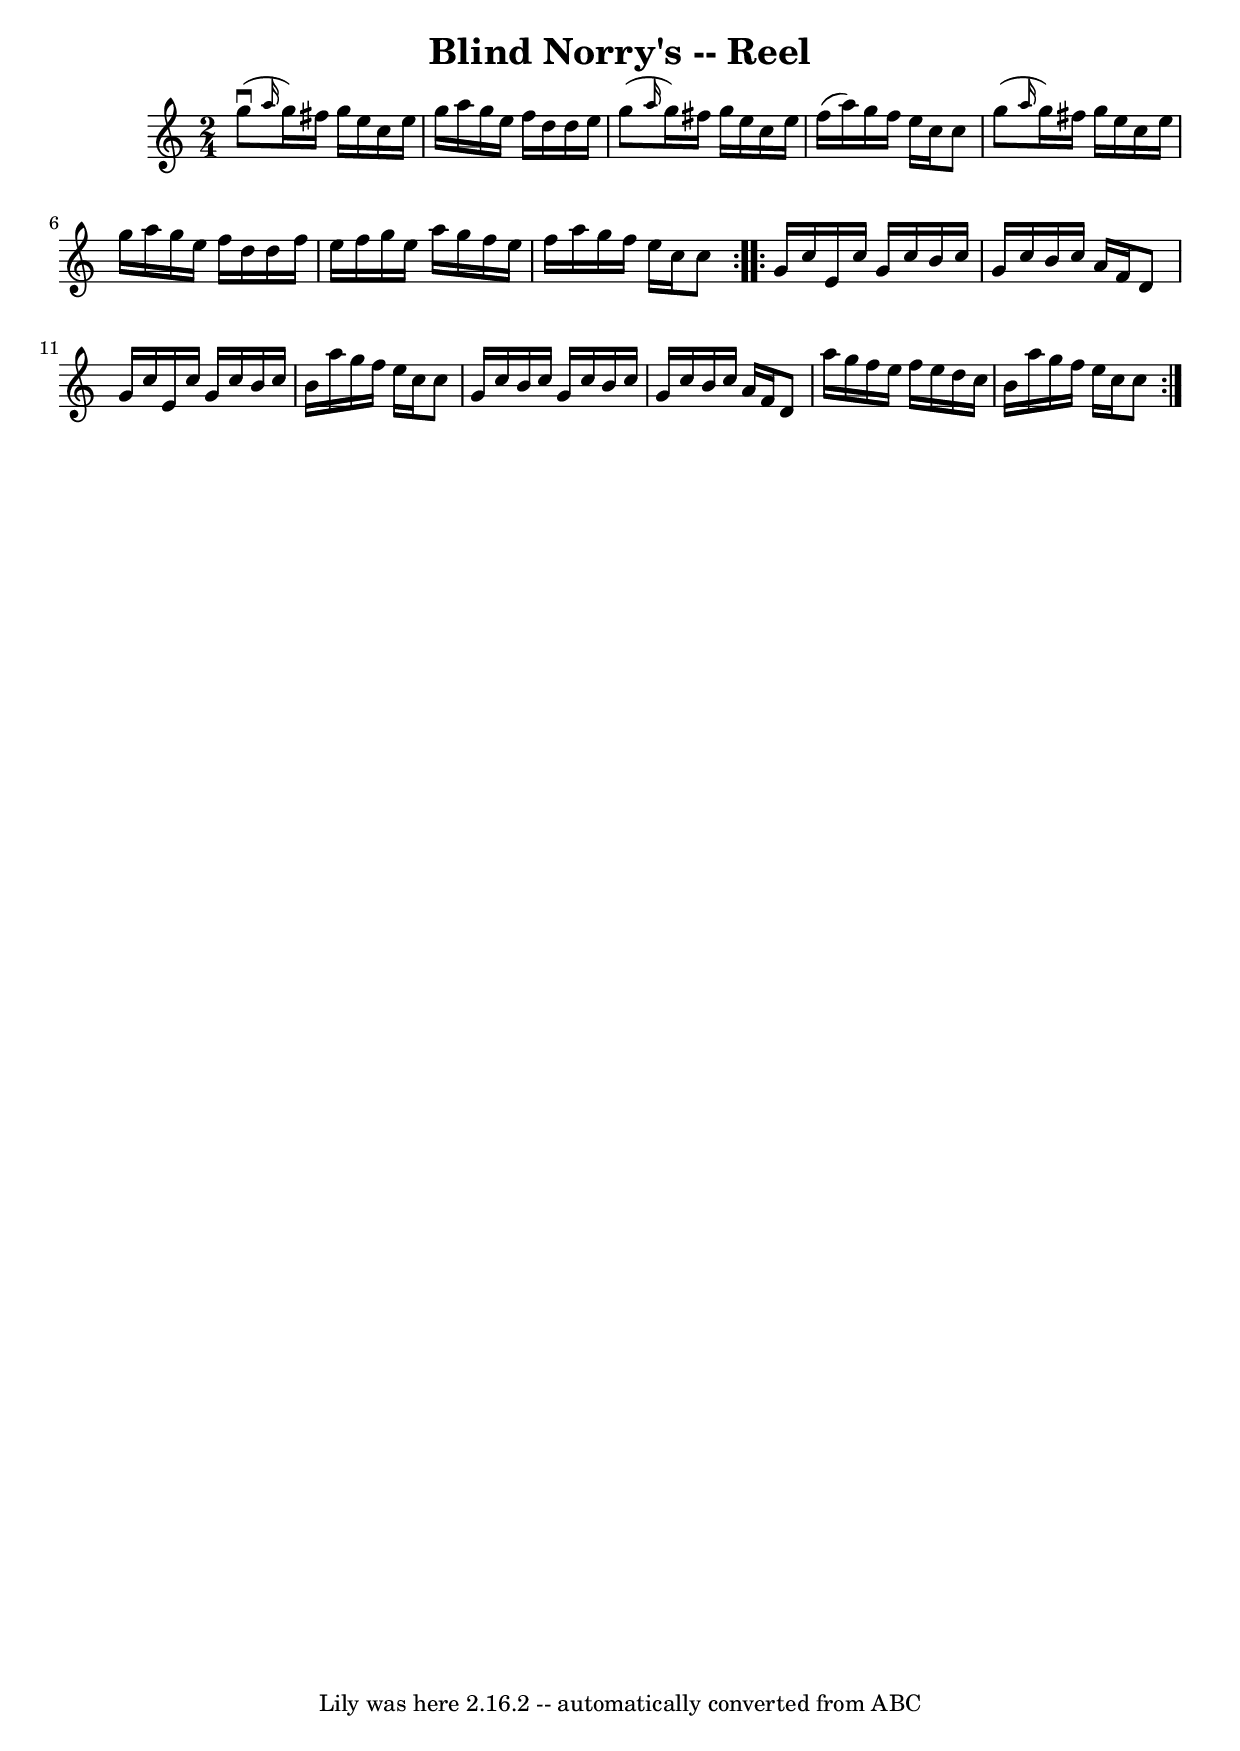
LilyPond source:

\version "2.16.2"
\include "Mammoth.ily"
\header {
  %% book = "Ryan's Mammoth Collection"
  crossRefNumber = "1"
  footnotes = ""
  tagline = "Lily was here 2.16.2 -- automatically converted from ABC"
  title = "Blind Norry's -- Reel"

}
voicedefault =  {



  \repeat volta 2 {

    \time 2/4 
    \key c \major g''8^\downbow(\grace { a''16  
				       } g''16)   
    fis''16 g''16 e''16 c''16 e''16  |
    g''16 a''16 g''16 
    e''16 f''16 d''16 d''16 e''16  |
    g''8 (\grace {    
      a''16  
    } g''16) fis''16 g''16 e''16 c''16 e''16  |
    
    f''16 (a''16) g''16 f''16 e''16 c''16 c''8  |
    
    g''8 (\grace { a''16  
		 } g''16) fis''16 g''16 e''16 c''16    
    e''16  |
    g''16 a''16 g''16 e''16 f''16 d''16 d''16   
    f''16  |
    e''16 f''16 g''16 e''16 a''16 g''16 f''16  
    e''16  |
    f''16 a''16 g''16 f''16 e''16 c''16 c''8  
    
  } 
  \repeat volta 2 {
    g'16 c''16 e'16 c''16 g'16 c''16    
    b'16 c''16  |
    g'16 c''16 b'16 c''16 a'16 f'16 d'8 
    |
    g'16 c''16 e'16 c''16 g'16 c''16 b'16 c''16  
    |
    b'16 a''16 g''16 f''16 e''16 c''16 c''8  |
    
    g'16 c''16 b'16 c''16 g'16 c''16 b'16 c''16  |
    
    g'16 c''16 b'16 c''16 a'16 f'16 d'8  |
    a''16    
    g''16 f''16 e''16 f''16 e''16 d''16 c''16  |
    b'16    
    a''16 g''16 f''16 e''16 c''16 c''8  
  }   

}

\score{
  <<

    \context Staff="default"
    {
      \voicedefault 
      
    }

  >>
  \layout {
    
  }
  \midi {
  }

}
